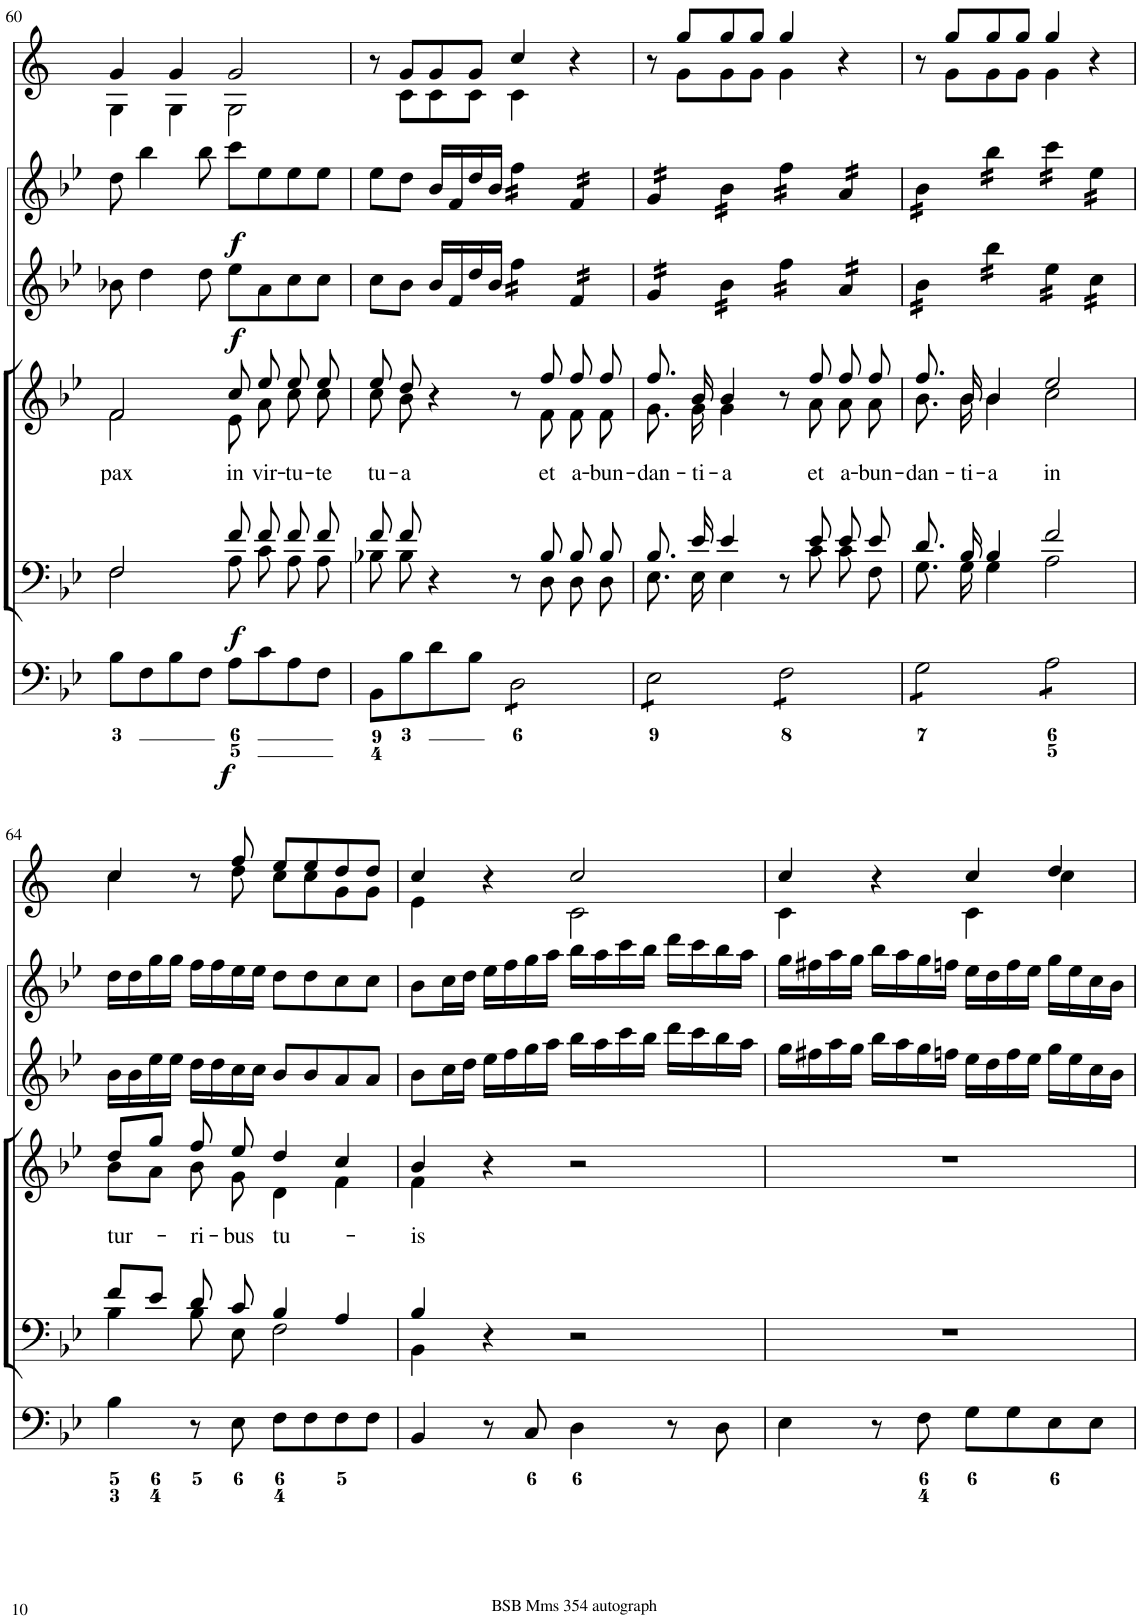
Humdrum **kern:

**kern	**dynam	**kern	**dynam	**kern	**text	**kern	**dynam	**kern	**dynam	**kern
*part6	*part6	*part5	*part5	*part4	*part4	*part3	*part3	*part2	*part2	*part1
*staff6	*staff6	*staff5	*staff5	*staff4	*staff4	*staff3	*staff3	*staff2	*staff2	*staff1
*I"Organ	*	*I"Voice	*	*I"Voice	*	*I"Violino 2	*	*I"Violino 1	*	*I"Clarini in B[b]
*	*	*	*	*	*	*I'Vln	*	*I'Vln	*	*
!!LO:PB:g=z
*clefF4	*	*clefF4	*	*clefG2	*	*clefG2	*	*clefG2	*	*clefG2
*	*	*	*	*	*	*	*	*	*	*Trd1c2
*k[b-e-]	*	*k[b-e-]	*	*k[b-e-]	*	*k[b-e-]	*	*k[b-e-]	*	*k[]
*M4/4	*	*M4/4	*	*M4/4	*	*M4/4	*	*M4/4	*	*M4/4
*met(c)	*	*met(c)	*	*met(c)	*	*met(c)	*	*met(c)	*	*met(c)
=60	=60	=60	=60	=60	=60	=60	=60	=60	=60	=60
*	*	*^	*	*	*	*	*	*	*	*
!	!	!	!	!	!	!LO:LY:b	!	!	!	!	!
*	*	*	*	*	*^	*	*	*	*	*	*^
8B-\L	.	2F/	2F\	.	2f/	2f\	pax	8b-X\	.	8dd\	.	4g/	4G\
8F\	.	.	.	.	.	.	.	4dd\	.	4bb-\	.	.	.
8B-\	.	.	.	.	.	.	.	.	.	.	.	4g/	4G\
8F\J	.	.	.	.	.	.	.	8dd\	.	8bb-\	.	.	.
!	!LO:DY:b	!	!	!LO:DY:b	!	!	!LO:LY:b	!	!LO:DY:b	!	!LO:DY:b	!	!
8A\L	f	8f/	8A\	f	8cc/	8e-\	in	8ee-\L	f	8ccc\L	f	2g/	2G\
!	!	!	!	!	!	!	!LO:LY:b	!	!	!	!	!	!
8c\	.	8f/	8c\	.	8ee-/	8a\	vir-	8a\	.	8ee-\	.	.	.
!	!	!	!	!	!	!	!LO:LY:b	!	!	!	!	!	!
8A\	.	8f/	8A\	.	8ee-/	8cc\	-tu-	8cc\	.	8ee-\	.	.	.
!	!	!	!	!	!	!	!LO:LY:b	!	!	!	!	!	!
8F\J	.	8f/	8A\	.	8ee-/	8cc\	-te	8cc\J	.	8ee-\J	.	.	.
=61	=61	=61	=61	=61	=61	=61	=61	=61	=61	=61	=61	=61	=61
!	!	!	!	!	!	!	!LO:LY:b	!	!	!	!	!	!
8BB-\L	.	8f/	8B-X\	.	8ee-/	8cc\	tu-	8cc\L	.	8ee-\L	.	8r	8ryy
!	!	!	!	!	!	!	!LO:LY:b	!	!	!	!	!	!
8B-\	.	8f/	8B-\	.	8dd/	8b-\	-a	8b-\J	.	8dd\J	.	8g/L	8c\L
8d\	.	4r	4.ryy	.	4r	4.ryy	.	16b-/LL	.	16b-/LL	.	8g/	8c\
.	.	.	.	.	.	.	.	16f/	.	16f/	.	.	.
8B-\J	.	.	.	.	.	.	.	16dd/	.	16dd/	.	8g/J	8c\J
.	.	.	.	.	.	.	.	16b-/JJ	.	16b-/JJ	.	.	.
*tremolo	*	*	*	*	*	*	*	*	*	*	*	*	*
*	*	*	*	*	*	*	*	*tremolo	*	*	*	*	*
*	*	*	*	*	*	*	*	*	*	*tremolo	*	*	*
8D\L	.	8r	.	.	8r	.	.	16ff\LL	.	16ff\LL	.	4cc/	4c\
.	.	.	.	.	.	.	.	16ff\	.	16ff\	.	.	.
!	!	!	!	!	!	!	!LO:LY:b	!	!	!	!	!	!
8D\	.	8B-/	8D\	.	8ff/	8f\	et	16ff\	.	16ff\	.	.	.
.	.	.	.	.	.	.	.	16ff\JJ	.	16ff\JJ	.	.	.
!	!	!	!	!	!	!	!LO:LY:b	!	!	!	!	!	!
8D\	.	8B-/	8D\	.	8ff/	8f\	a-	16f/LL	.	16f/LL	.	4r	4ryy
.	.	.	.	.	.	.	.	16f/	.	16f/	.	.	.
!	!	!	!	!	!	!	!LO:LY:b	!	!	!	!	!	!
8D\J	.	8B-/	8D\	.	8ff/	8f\	-bun-	16f/	.	16f/	.	.	.
.	.	.	.	.	.	.	.	16f/JJ	.	16f/JJ	.	.	.
=62	=62	=62	=62	=62	=62	=62	=62	=62	=62	=62	=62	=62	=62
!	!	!	!	!	!	!	!LO:LY:b	!	!	!	!	!	!
8E-\L	.	8.B-/	8.E-\	.	8.ff/	8.g\	-dan-	16g/LL	.	16g/LL	.	8r	8ryy
.	.	.	.	.	.	.	.	16g/	.	16g/	.	.	.
8E-\	.	.	.	.	.	.	.	16g/	.	16g/	.	8gg/L	8g\L
!	!	!	!	!	!	!	!LO:LY:b	!	!	!	!	!	!
.	.	16e-/	16E-\	.	16b-/	16g\	-ti-	16g/JJ	.	16g/JJ	.	.	.
!	!	!	!	!	!	!	!LO:LY:b	!	!	!	!	!	!
8E-\	.	4e-/	4E-\	.	4b-/	4g\	-a	16b-\LL	.	16b-\LL	.	8gg/	8g\
.	.	.	.	.	.	.	.	16b-\	.	16b-\	.	.	.
8E-\J	.	.	.	.	.	.	.	16b-\	.	16b-\	.	8gg/J	8g\J
.	.	.	.	.	.	.	.	16b-\JJ	.	16b-\JJ	.	.	.
8F\L	.	8r	8ryy	.	8r	8ryy	.	16ff\LL	.	16ff\LL	.	4gg/	4g\
.	.	.	.	.	.	.	.	16ff\	.	16ff\	.	.	.
!	!	!	!	!	!	!	!LO:LY:b	!	!	!	!	!	!
8F\	.	8e-/	8c\	.	8ff/	8a\	et	16ff\	.	16ff\	.	.	.
.	.	.	.	.	.	.	.	16ff\JJ	.	16ff\JJ	.	.	.
!	!	!	!	!	!	!	!LO:LY:b	!	!	!	!	!	!
8F\	.	8e-/	8c\	.	8ff/	8a\	a-	16a/LL	.	16a/LL	.	4r	4ryy
.	.	.	.	.	.	.	.	16a/	.	16a/	.	.	.
!	!	!	!	!	!	!	!LO:LY:b	!	!	!	!	!	!
8F\J	.	8e-/	8F\	.	8ff/	8a\	-bun-	16a/	.	16a/	.	.	.
.	.	.	.	.	.	.	.	16a/JJ	.	16a/JJ	.	.	.
=63	=63	=63	=63	=63	=63	=63	=63	=63	=63	=63	=63	=63	=63
!	!	!	!	!	!	!	!LO:LY:b	!	!	!	!	!	!
8G\L	.	8.d/	8.G\	.	8.ff/	8.b-\	-dan-	16b-\LL	.	16b-\LL	.	8r	8ryy
.	.	.	.	.	.	.	.	16b-\	.	16b-\	.	.	.
8G\	.	.	.	.	.	.	.	16b-\	.	16b-\	.	8gg/L	8g\L
!	!	!	!	!	!	!	!LO:LY:b	!	!	!	!	!	!
.	.	16B-/	16G\	.	16b-/	16b-\	-ti-	16b-\JJ	.	16b-\JJ	.	.	.
!	!	!	!	!	!	!	!LO:LY:b	!	!	!	!	!	!
8G\	.	4B-/	4G\	.	4b-/	4b-\	-a	16bb-\LL	.	16bb-\LL	.	8gg/	8g\
.	.	.	.	.	.	.	.	16bb-\	.	16bb-\	.	.	.
8G\J	.	.	.	.	.	.	.	16bb-\	.	16bb-\	.	8gg/J	8g\J
.	.	.	.	.	.	.	.	16bb-\JJ	.	16bb-\JJ	.	.	.
!	!	!	!	!	!	!	!LO:LY:b	!	!	!	!	!	!
8A\L	.	2f/	2A\	.	2ee-/	2cc\	in	16ee-\LL	.	16ccc\LL	.	4gg/	4g\
.	.	.	.	.	.	.	.	16ee-\	.	16ccc\	.	.	.
8A\	.	.	.	.	.	.	.	16ee-\	.	16ccc\	.	.	.
.	.	.	.	.	.	.	.	16ee-\JJ	.	16ccc\JJ	.	.	.
8A\	.	.	.	.	.	.	.	16cc\LL	.	16ee-\LL	.	4r	4ryy
.	.	.	.	.	.	.	.	16cc\	.	16ee-\	.	.	.
8A\J	.	.	.	.	.	.	.	16cc\	.	16ee-\	.	.	.
*Xtremolo	*	*	*	*	*	*	*	*	*	*	*	*	*
.	.	.	.	.	.	.	.	16cc\JJ	.	16ee-\JJ	.	.	.
*	*	*	*	*	*	*	*	*	*	*Xtremolo	*	*	*
*	*	*	*	*	*	*	*	*Xtremolo	*	*	*	*	*
!!LO:LB:g=z	!!
=64	=64	=64	=64	=64	=64	=64	=64	=64	=64	=64	=64	=64	=64
!	!	!	!	!	!	!	!LO:LY:b	!	!	!	!	!	!
4B-\	.	8f/L	4B-\	.	8dd/L	8b-\L	tur-	16b-\LL	.	16dd\LL	.	4cc/	4cc\
.	.	.	.	.	.	.	.	16b-\	.	16dd\	.	.	.
.	.	8e-/J	.	.	8gg/J	8a\J	.	16ee-\	.	16gg\	.	.	.
.	.	.	.	.	.	.	.	16ee-\JJ	.	16gg\JJ	.	.	.
!	!	!	!	!	!	!	!LO:LY:b	!	!	!	!	!	!
8r	.	8d/	8B-\	.	8ff/	8b-\	-ri-	16dd\LL	.	16ff\LL	.	8r	8ryy
.	.	.	.	.	.	.	.	16dd\	.	16ff\	.	.	.
!	!	!	!	!	!	!	!LO:LY:b	!	!	!	!	!	!
8E-\	.	8c/	8E-\	.	8ee-/	8g\	-bus	16cc\	.	16ee-\	.	8ff/	8dd\
.	.	.	.	.	.	.	.	16cc\JJ	.	16ee-\JJ	.	.	.
!	!	!	!	!	!	!	!LO:LY:b	!	!	!	!	!	!
8F\L	.	4B-/	2F\	.	4dd/	4d\	tu-	8b-/L	.	8dd\L	.	8ee/L	8cc\L
8F\	.	.	.	.	.	.	.	8b-/	.	8dd\	.	8ee/	8cc\
8F\	.	4A/	.	.	4cc/	4f\	.	8a/	.	8cc\	.	8dd/	8g\
8F\J	.	.	.	.	.	.	.	8a/J	.	8cc\J	.	8dd/J	8g\J
=65	=65	=65	=65	=65	=65	=65	=65	=65	=65	=65	=65	=65	=65
!	!	!	!	!	!	!	!LO:LY:b	!	!	!	!	!	!
4BB-/	.	4B-/	4BB-\	.	4b-/	4f\	-is	8b-\L	.	8b-\L	.	4cc/	4e\
.	.	.	.	.	.	.	.	16cc\L	.	16cc\L	.	.	.
.	.	.	.	.	.	.	.	16dd\JJ	.	16dd\JJ	.	.	.
8r	.	4r	2.ryy	.	4r	2.ryy	.	16ee-\LL	.	16ee-\LL	.	4r	4ryy
.	.	.	.	.	.	.	.	16ff\	.	16ff\	.	.	.
8C/	.	.	.	.	.	.	.	16gg\	.	16gg\	.	.	.
.	.	.	.	.	.	.	.	16aa\JJ	.	16aa\JJ	.	.	.
4D\	.	2r	.	.	2r	.	.	16bb-\LL	.	16bb-\LL	.	2cc/	2c\
.	.	.	.	.	.	.	.	16aa\	.	16aa\	.	.	.
.	.	.	.	.	.	.	.	16ccc\	.	16ccc\	.	.	.
.	.	.	.	.	.	.	.	16bb-\JJ	.	16bb-\JJ	.	.	.
8r	.	.	.	.	.	.	.	16ddd\LL	.	16ddd\LL	.	.	.
.	.	.	.	.	.	.	.	16ccc\	.	16ccc\	.	.	.
8D\	.	.	.	.	.	.	.	16bb-\	.	16bb-\	.	.	.
.	.	.	.	.	.	.	.	16aa\JJ	.	16aa\JJ	.	.	.
*	*	*v	*v	*	*	*	*	*	*	*	*	*	*
*	*	*	*	*v	*v	*	*	*	*	*	*	*
=66	=66	=66	=66	=66	=66	=66	=66	=66	=66	=66	=66
4E-\	.	1r	.	1r	.	16gg\LL	.	16gg\LL	.	4cc/	4c\
.	.	.	.	.	.	16ff#X\	.	16ff#X\	.	.	.
.	.	.	.	.	.	16aa\	.	16aa\	.	.	.
.	.	.	.	.	.	16gg\JJ	.	16gg\JJ	.	.	.
8r	.	.	.	.	.	16bb-\LL	.	16bb-\LL	.	4r	4ryy
.	.	.	.	.	.	16aa\	.	16aa\	.	.	.
8F\	.	.	.	.	.	16gg\	.	16gg\	.	.	.
.	.	.	.	.	.	16ffn\JJ	.	16ffn\JJ	.	.	.
8G\L	.	.	.	.	.	16ee-\LL	.	16ee-\LL	.	4cc/	4c\
.	.	.	.	.	.	16dd\	.	16dd\	.	.	.
8G\	.	.	.	.	.	16ff\	.	16ff\	.	.	.
.	.	.	.	.	.	16ee-\JJ	.	16ee-\JJ	.	.	.
8E-\	.	.	.	.	.	16gg\LL	.	16gg\LL	.	4dd/	4cc\
.	.	.	.	.	.	16ee-\	.	16ee-\	.	.	.
8E-\J	.	.	.	.	.	16cc\	.	16cc\	.	.	.
.	.	.	.	.	.	16b-\JJ	.	16b-\JJ	.	.	.
*	*	*	*	*	*	*	*	*	*	*v	*v
=	=	=	=	=	=	=	=	=	=	=
*-	*-	*-	*-	*-	*-	*-	*-	*-	*-	*-
